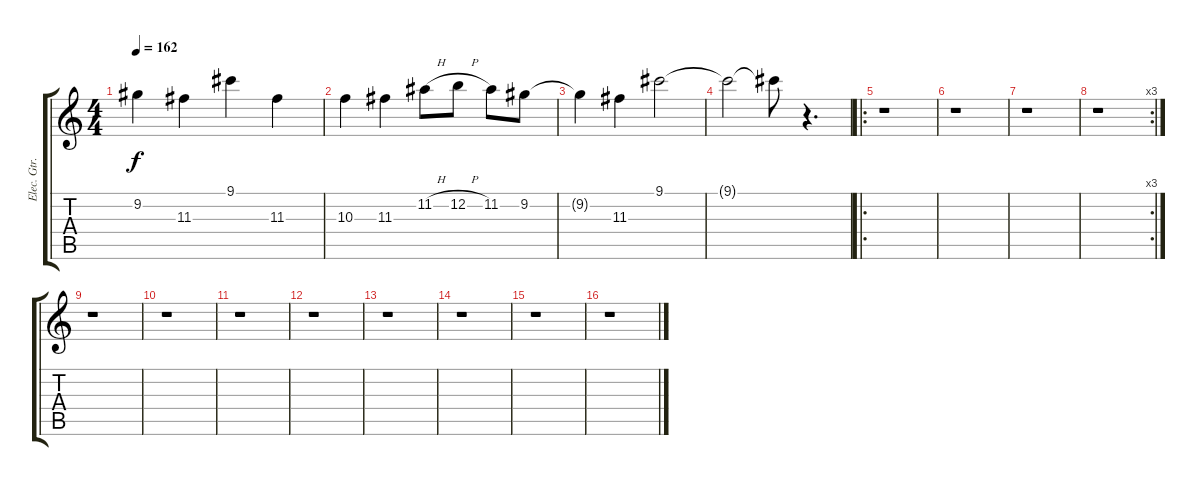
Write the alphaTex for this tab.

\track ("Elec. Gtr. 2" "Elec. Gtr.") {instrument distortionguitar}
\staff {score tabs}
\tuning (E4 B3 G3 D3 A2 E2) {hide}
\ts (4 4)
\tempo 162
\clef g2
\ks c
9.2{t}.4{dy f} 11.3.4 9.1.4 11.3.4 |
10.3.4 11.3.4 11.2{h}.8 12.2{h}.8 11.2.8 9.2.8 |
9.2{t}.4 11.3.4 9.1.2 |
9.1{t}.2 9.1{t}.8 r.4{d} |
\ro
r.1 |
r.1 |
r.1 |
\rc 3
r.1 |
r.1 |
r.1 |
r.1 |
r.1 |
r.1 |
r.1 |
r.1 |
r.1
